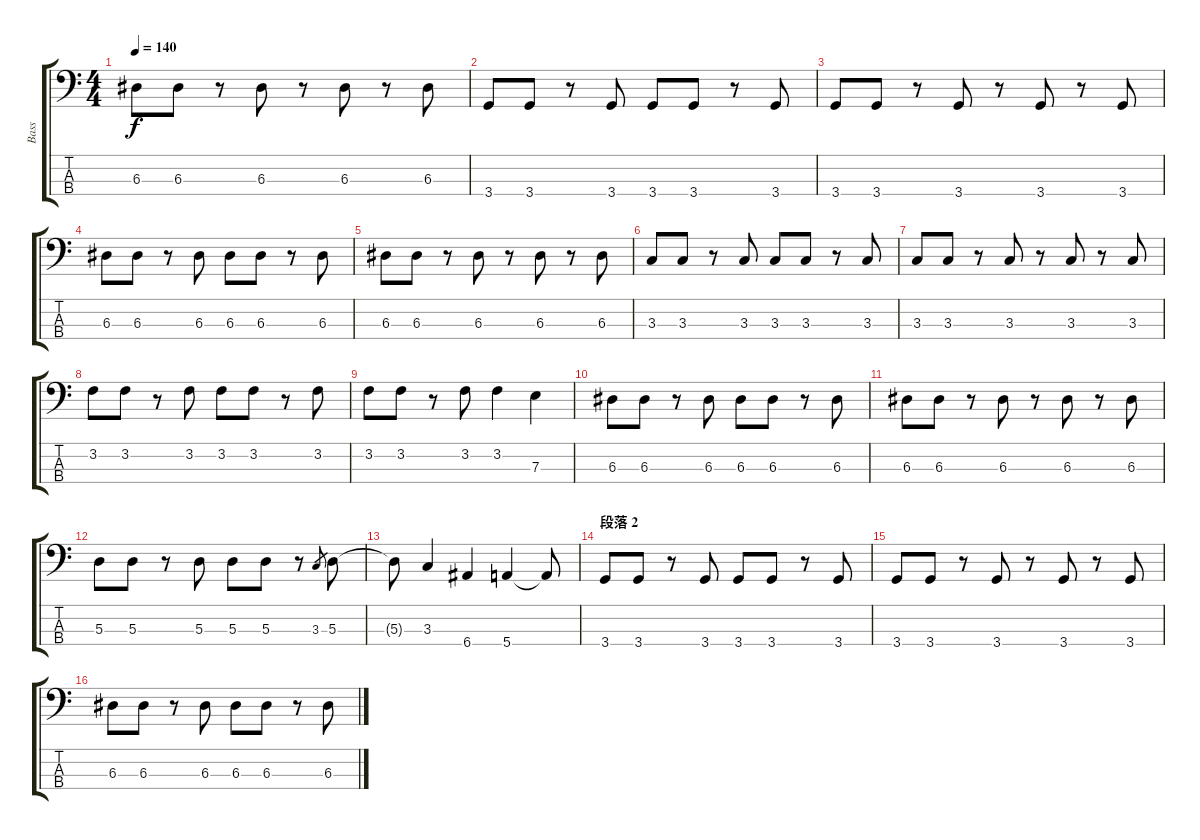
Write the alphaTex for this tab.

\track ("Bass" "Bass") {instrument electricbassfinger}
\staff {score tabs}
\tuning (G2 D2 A1 E1) {hide}
\ts (4 4)
\tempo 140
\clef f4
\ks c
6.3.8{dy f} 6.3.8 r.8 6.3.8 r.8 6.3.8 r.8 6.3.8 |
3.4.8 3.4.8 r.8 3.4.8 3.4.8 3.4.8 r.8 3.4.8 |
3.4.8 3.4.8 r.8 3.4.8 r.8 3.4.8 r.8 3.4.8 |
6.3.8 6.3.8 r.8 6.3.8 6.3.8 6.3.8 r.8 6.3.8 |
6.3.8 6.3.8 r.8 6.3.8 r.8 6.3.8 r.8 6.3.8 |
3.3.8 3.3.8 r.8 3.3.8 3.3.8 3.3.8 r.8 3.3.8 |
3.3.8 3.3.8 r.8 3.3.8 r.8 3.3.8 r.8 3.3.8 |
3.2.8 3.2.8 r.8 3.2.8 3.2.8 3.2.8 r.8 3.2.8 |
3.2.8 3.2.8 r.8 3.2.8 3.2.4 7.3.4 |
6.3.8 6.3.8 r.8 6.3.8 6.3.8 6.3.8 r.8 6.3.8 |
6.3.8 6.3.8 r.8 6.3.8 r.8 6.3.8 r.8 6.3.8 |
5.3.8 5.3.8 r.8 5.3.8 5.3.8 5.3.8 r.8 3.3.8{gr} 5.3.8 |
5.3{t}.8 3.3.4 6.4.4 5.4.4 5.4{t}.8 |
\section ("" "段落 2")
3.4.8 3.4.8 r.8 3.4.8 3.4.8 3.4.8 r.8 3.4.8 |
3.4.8 3.4.8 r.8 3.4.8 r.8 3.4.8 r.8 3.4.8 |
6.3.8 6.3.8 r.8 6.3.8 6.3.8 6.3.8 r.8 6.3.8
